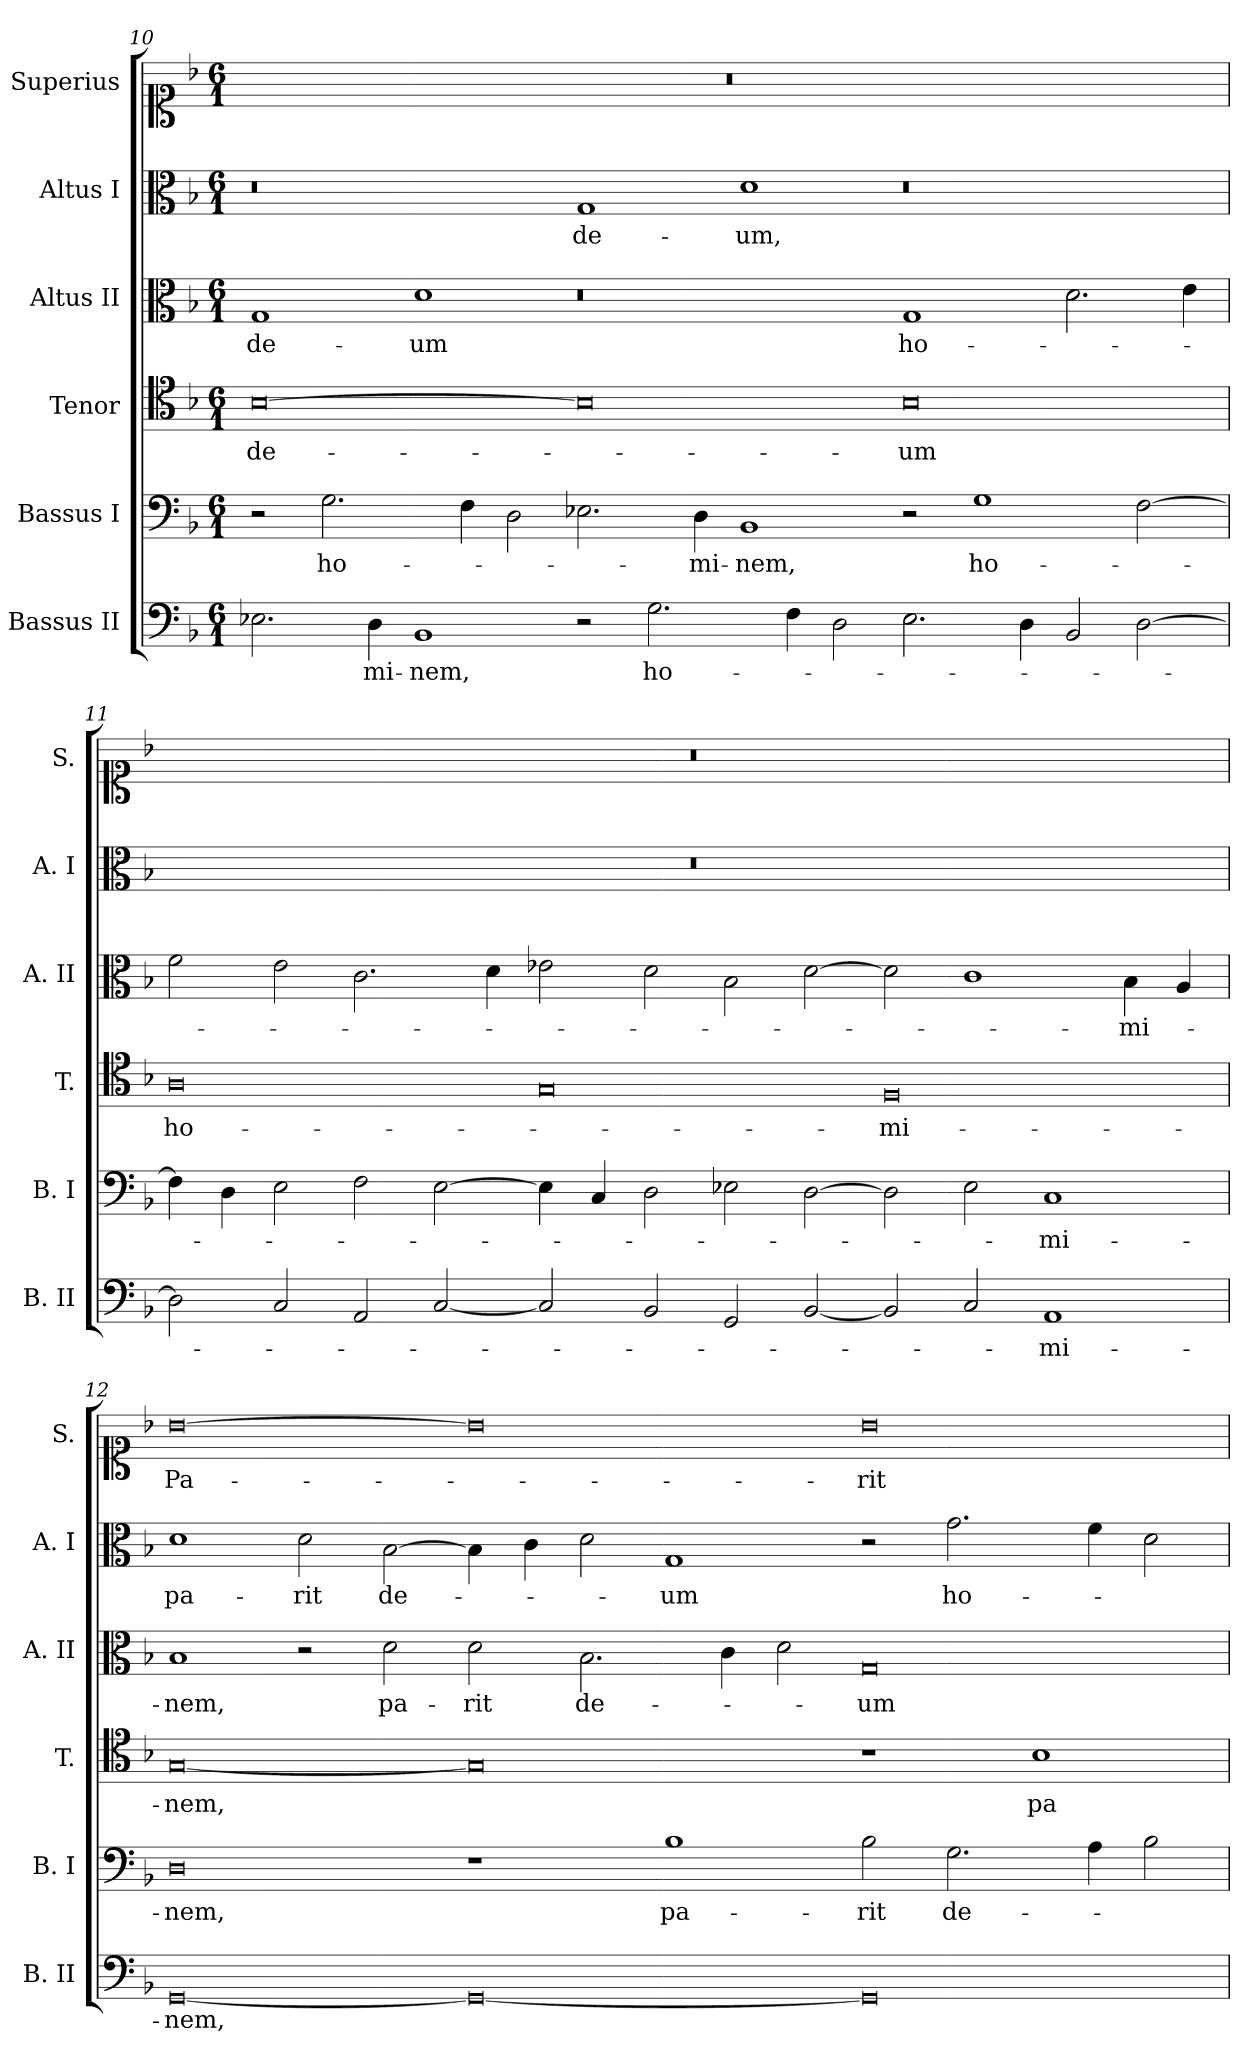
**kern	**text	**kern	**text	**kern	**text	**kern	**text	**kern	**text	**kern	**text
*part6	*part6	*part5	*part5	*part4	*part4	*part3	*part3	*part2	*part2	*part1	*part1
*staff6	*staff6	*staff5	*staff5	*staff4	*staff4	*staff3	*staff3	*staff2	*staff2	*staff1	*staff1
*I"Bassus II	*	*I"Bassus I	*	*I"Tenor	*	*I"Altus II	*	*I"Altus I	*	*I"Superius	*
*I'B. II	*	*I'B.  I	*	*I'T.	*	*I'A. II	*	*I'A. I	*	*I'S.	*
!!LO:LB:g=z
*clefF4	*	*clefF4	*	*clefC4	*	*clefC3	*	*clefC3	*	*clefC1	*
*k[b-]	*	*k[b-]	*	*k[b-]	*	*k[b-]	*	*k[b-]	*	*k[b-]	*
*F:	*	*F:	*	*F:	*	*F:	*	*F:	*	*F:	*
*M6/1	*	*M6/1	*	*M6/1	*	*M6/1	*	*M6/1	*	*M6/1	*
=10	=10	=10	=10	=10	=10	=10	=10	=10	=10	=10	=10
2.E-i\	.	2r	.	[0B-	de-	1G	de-	0r	.	00.r	.
.	.	2.G\	ho-	.	.	.	.	.	.	.	.
4D\	-mi-	.	.	.	.	.	.	.	.	.	.
1BB-	-nem,	.	.	.	.	1d	-um	.	.	.	.
.	.	4F\	.	.	.	.	.	.	.	.	.
.	.	2D\	.	.	.	.	.	.	.	.	.
2r	.	2.E-i\	.	0B-]	.	0r	.	1G	de-	.	.
2.G\	ho-	.	.	.	.	.	.	.	.	.	.
.	.	4D\	-mi-	.	.	.	.	.	.	.	.
.	.	1BB-	-nem,	.	.	.	.	1d	-um,	.	.
4F\	.	.	.	.	.	.	.	.	.	.	.
2D\	.	.	.	.	.	.	.	.	.	.	.
2.E-i\	.	2r	.	0B-	-um	1G	ho-	0r	.	.	.
.	.	1G	ho-	.	.	.	.	.	.	.	.
4D\	.	.	.	.	.	.	.	.	.	.	.
2BB-/	.	.	.	.	.	2.d\	.	.	.	.	.
[2D\	.	[2F\	.	.	.	.	.	.	.	.	.
.	.	.	.	.	.	4e\	.	.	.	.	.
!!LO:PB:g=z
=11	=11	=11	=11	=11	=11	=11	=11	=11	=11	=11	=11
2D\]	.	4F\]	.	0A	ho-	2f\	.	00.r	.	00.r	.
.	.	4D\	.	.	.	.	.	.	.	.	.
2C/	.	2E\	.	.	.	2e\	.	.	.	.	.
2AA/	.	2F\	.	.	.	2.c\	.	.	.	.	.
[2C/	.	[2E\	.	.	.	.	.	.	.	.	.
.	.	.	.	.	.	4d\	.	.	.	.	.
2C/]	.	4E\]	.	0G	.	2e-i\	.	.	.	.	.
.	.	4C/	.	.	.	.	.	.	.	.	.
2BB-/	.	2D\	.	.	.	2d\	.	.	.	.	.
2GG/	.	2E-i\	.	.	.	2B-\	.	.	.	.	.
[2BB-/	.	[2D\	.	.	.	[2d\	.	.	.	.	.
2BB-/]	.	2D\]	.	0F	-mi-	2d\]	.	.	.	.	.
2C/	.	2E-i\	.	.	.	1c	.	.	.	.	.
1AA	-mi-	1C	-mi-	.	.	.	.	.	.	.	.
.	.	.	.	.	.	4B-\	-mi-	.	.	.	.
.	.	.	.	.	.	4A/	.	.	.	.	.
=12	=12	=12	=12	=12	=12	=12	=12	=12	=12	=12	=12
[0GG	-nem,	0D	-nem,	[0G	-nem,	1B-	-nem,	1d	pa-	[0b-	Pa-
.	.	.	.	.	.	2r	.	2d\	-rit	.	.
.	.	.	.	.	.	2d\	pa-	[2B-\	de-	.	.
0GG_	.	1r	.	0G]	.	2d\	-rit	4B-\]	.	0b-]	.
.	.	.	.	.	.	.	.	4c\	.	.	.
.	.	.	.	.	.	2.B-\	de-	2d\	.	.	.
.	.	1B-	pa-	.	.	.	.	1G	-um	.	.
.	.	.	.	.	.	4c\	.	.	.	.	.
.	.	.	.	.	.	2d\	.	.	.	.	.
0GG]	.	2B-\	-rit	1r	.	0G	-um	2r	.	0b-	-rit
.	.	2.G\	de-	.	.	.	.	2.g\	ho-	.	.
.	.	.	.	1B-	pa-	.	.	.	.	.	.
.	.	4A\	.	.	.	.	.	4f\	.	.	.
.	.	2B-\	.	.	.	.	.	2d\	.	.	.
=	=	=	=	=	=	=	=	=	=	=	=
*-	*-	*-	*-	*-	*-	*-	*-	*-	*-	*-	*-
